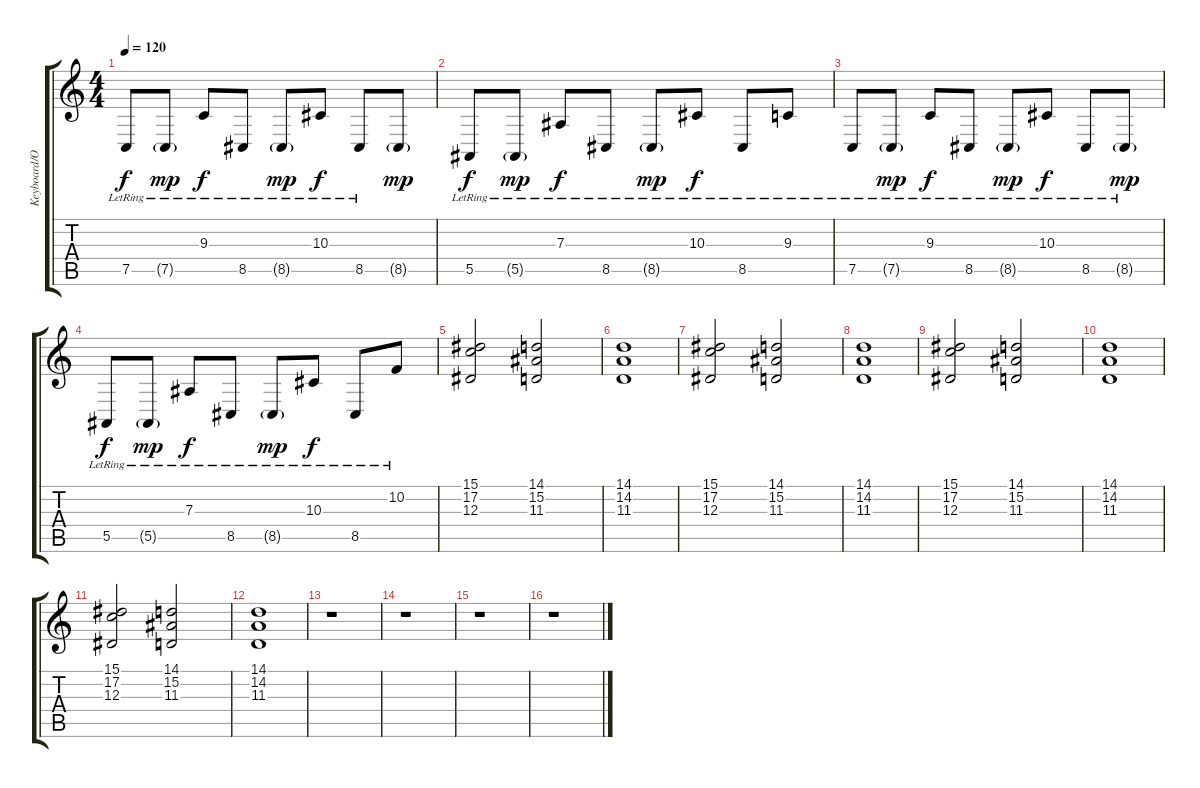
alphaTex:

\track ("Keyboard/Overdub" "Keyboard/O") {instrument acousticgrandpiano}
\staff {score tabs}
\tuning (C4 G3 Eb3 Bb2 F2 C2) {hide}
\ts (4 4)
\tempo 120
\clef g2
\ks c
7.5{lr}.8{dy f} 7.5{g lr}.8{dy mp} 9.3{lr}.8{dy f} 8.5{lr}.8 8.5{g lr}.8{dy mp} 10.3{lr}.8{dy f} 8.5{lr}.8 8.5{g}.8{dy mp} |
5.5{lr}.8{dy f} 5.5{g lr}.8{dy mp} 7.3{lr}.8{dy f} 8.5{lr}.8 8.5{g lr}.8{dy mp} 10.3{lr}.8{dy f} 8.5{lr}.8 9.3{lr}.8 |
7.5{lr}.8 7.5{g lr}.8{dy mp} 9.3{lr}.8{dy f} 8.5{lr}.8 8.5{g lr}.8{dy mp} 10.3{lr}.8{dy f} 8.5{lr}.8 8.5{g lr}.8{dy mp} |
5.5{lr}.8{dy f} 5.5{g lr}.8{dy mp} 7.3{lr}.8{dy f} 8.5{lr}.8 8.5{g lr}.8{dy mp} 10.3{lr}.8{dy f} 8.5{lr}.8 10.2{lr}.8 |
\section ("" "")
(15.1 17.2 12.3).2 (14.1 15.2 11.3).2 |
(14.1 14.2 11.3).1 |
(15.1 17.2 12.3).2 (14.1 15.2 11.3).2 |
(14.1 14.2 11.3).1 |
\section ("" "")
(15.1 17.2 12.3).2 (14.1 15.2 11.3).2 |
(14.1 14.2 11.3).1 |
(15.1 17.2 12.3).2 (14.1 15.2 11.3).2 |
(14.1 14.2 11.3).1 |
r.1 |
r.1 |
r.1 |
r.1
